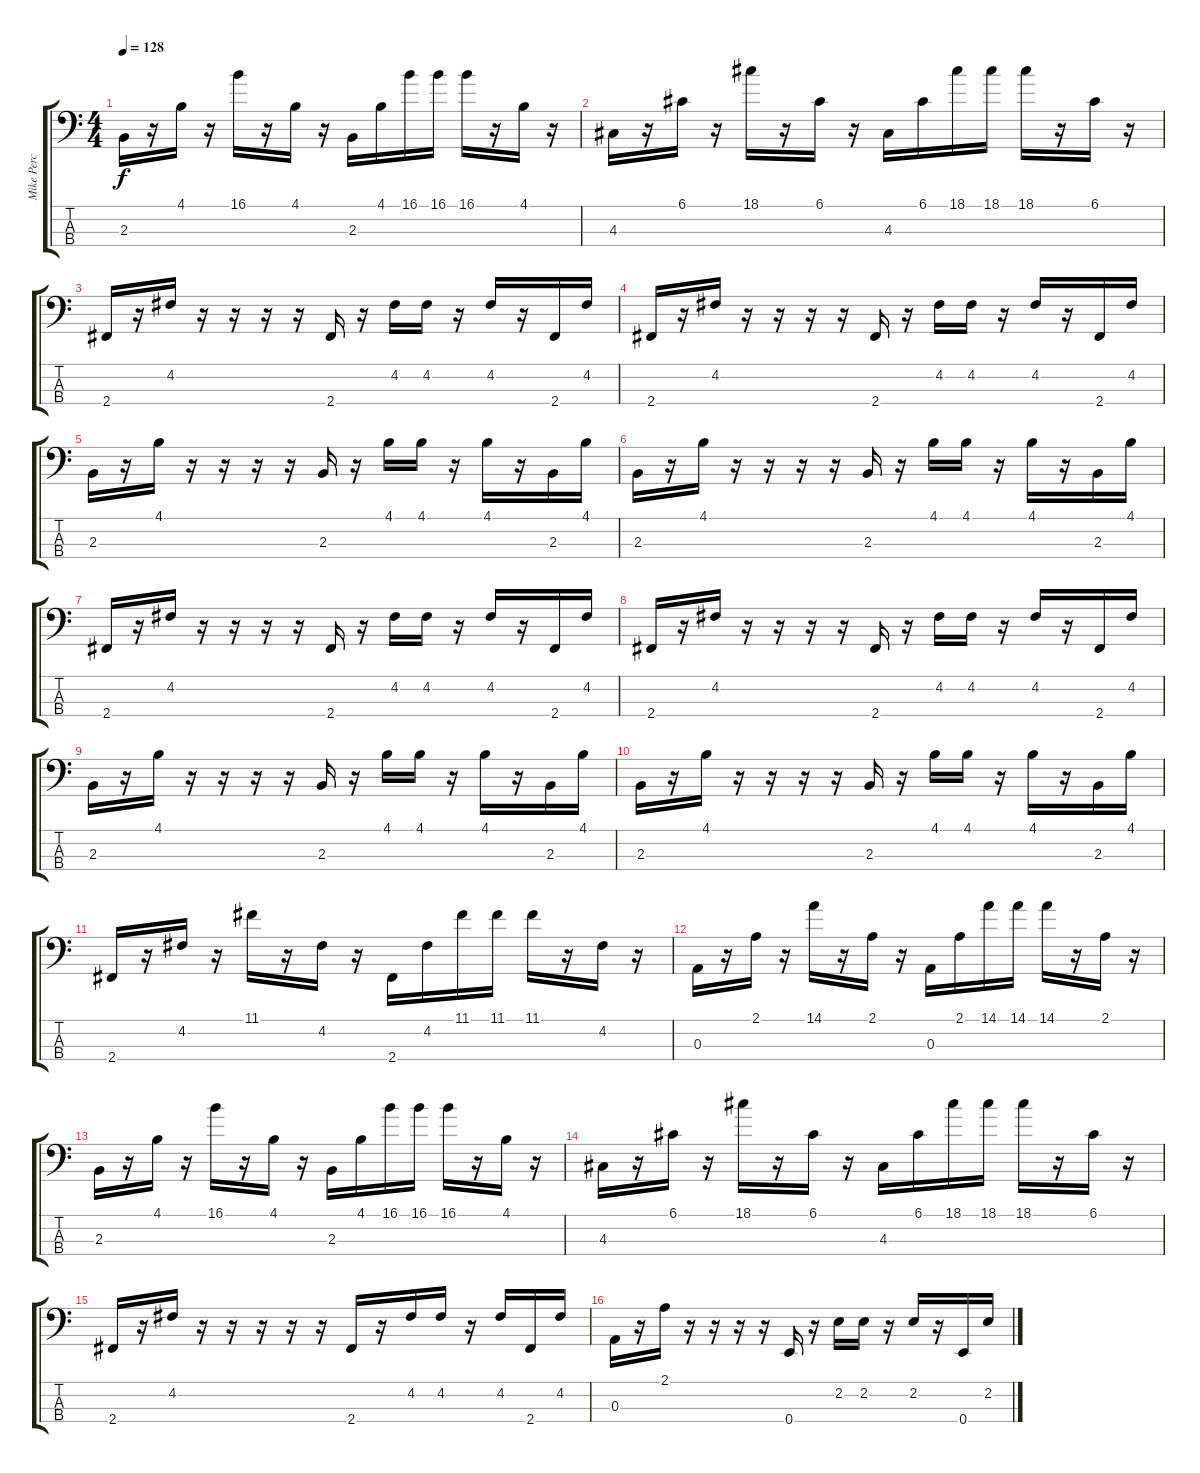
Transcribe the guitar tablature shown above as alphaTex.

\track (" Mike Percy" " Mike Perc") {instrument slapbass1}
\staff {score tabs}
\tuning (G2 D2 A1 E1) {hide}
\ts (4 4)
\tempo 128
\clef f4
\ks c
2.3.16{dy f} r.16 4.1.16 r.16 16.1.16 r.16 4.1.16 r.16 2.3.16 4.1.16 16.1.16 16.1.16 16.1.16 r.16 4.1.16 r.16 |
4.3.16 r.16 6.1.16 r.16 18.1.16 r.16 6.1.16 r.16 4.3.16 6.1.16 18.1.16 18.1.16 18.1.16 r.16 6.1.16 r.16 |
2.4.16 r.16 4.2.16 r.16 r.16 r.16 r.16 2.4.16 r.16 4.2.16 4.2.16 r.16 4.2.16 r.16 2.4.16 4.2.16 |
2.4.16 r.16 4.2.16 r.16 r.16 r.16 r.16 2.4.16 r.16 4.2.16 4.2.16 r.16 4.2.16 r.16 2.4.16 4.2.16 |
2.3.16 r.16 4.1.16 r.16 r.16 r.16 r.16 2.3.16 r.16 4.1.16 4.1.16 r.16 4.1.16 r.16 2.3.16 4.1.16 |
2.3.16 r.16 4.1.16 r.16 r.16 r.16 r.16 2.3.16 r.16 4.1.16 4.1.16 r.16 4.1.16 r.16 2.3.16 4.1.16 |
2.4.16 r.16 4.2.16 r.16 r.16 r.16 r.16 2.4.16 r.16 4.2.16 4.2.16 r.16 4.2.16 r.16 2.4.16 4.2.16 |
2.4.16 r.16 4.2.16 r.16 r.16 r.16 r.16 2.4.16 r.16 4.2.16 4.2.16 r.16 4.2.16 r.16 2.4.16 4.2.16 |
2.3.16 r.16 4.1.16 r.16 r.16 r.16 r.16 2.3.16 r.16 4.1.16 4.1.16 r.16 4.1.16 r.16 2.3.16 4.1.16 |
2.3.16 r.16 4.1.16 r.16 r.16 r.16 r.16 2.3.16 r.16 4.1.16 4.1.16 r.16 4.1.16 r.16 2.3.16 4.1.16 |
2.4.16 r.16 4.2.16 r.16 11.1.16 r.16 4.2.16 r.16 2.4.16 4.2.16 11.1.16 11.1.16 11.1.16 r.16 4.2.16 r.16 |
0.3.16 r.16 2.1.16 r.16 14.1.16 r.16 2.1.16 r.16 0.3.16 2.1.16 14.1.16 14.1.16 14.1.16 r.16 2.1.16 r.16 |
2.3.16 r.16 4.1.16 r.16 16.1.16 r.16 4.1.16 r.16 2.3.16 4.1.16 16.1.16 16.1.16 16.1.16 r.16 4.1.16 r.16 |
4.3.16 r.16 6.1.16 r.16 18.1.16 r.16 6.1.16 r.16 4.3.16 6.1.16 18.1.16 18.1.16 18.1.16 r.16 6.1.16 r.16 |
2.4.16 r.16 4.2.16 r.16 r.16 r.16 r.16 r.16 2.4.16 r.16 4.2.16 4.2.16 r.16 4.2.16 2.4.16 4.2.16 |
0.3.16 r.16 2.1.16 r.16 r.16 r.16 r.16 0.4.16 r.16 2.2.16 2.2.16 r.16 2.2.16 r.16 0.4.16 2.2.16
